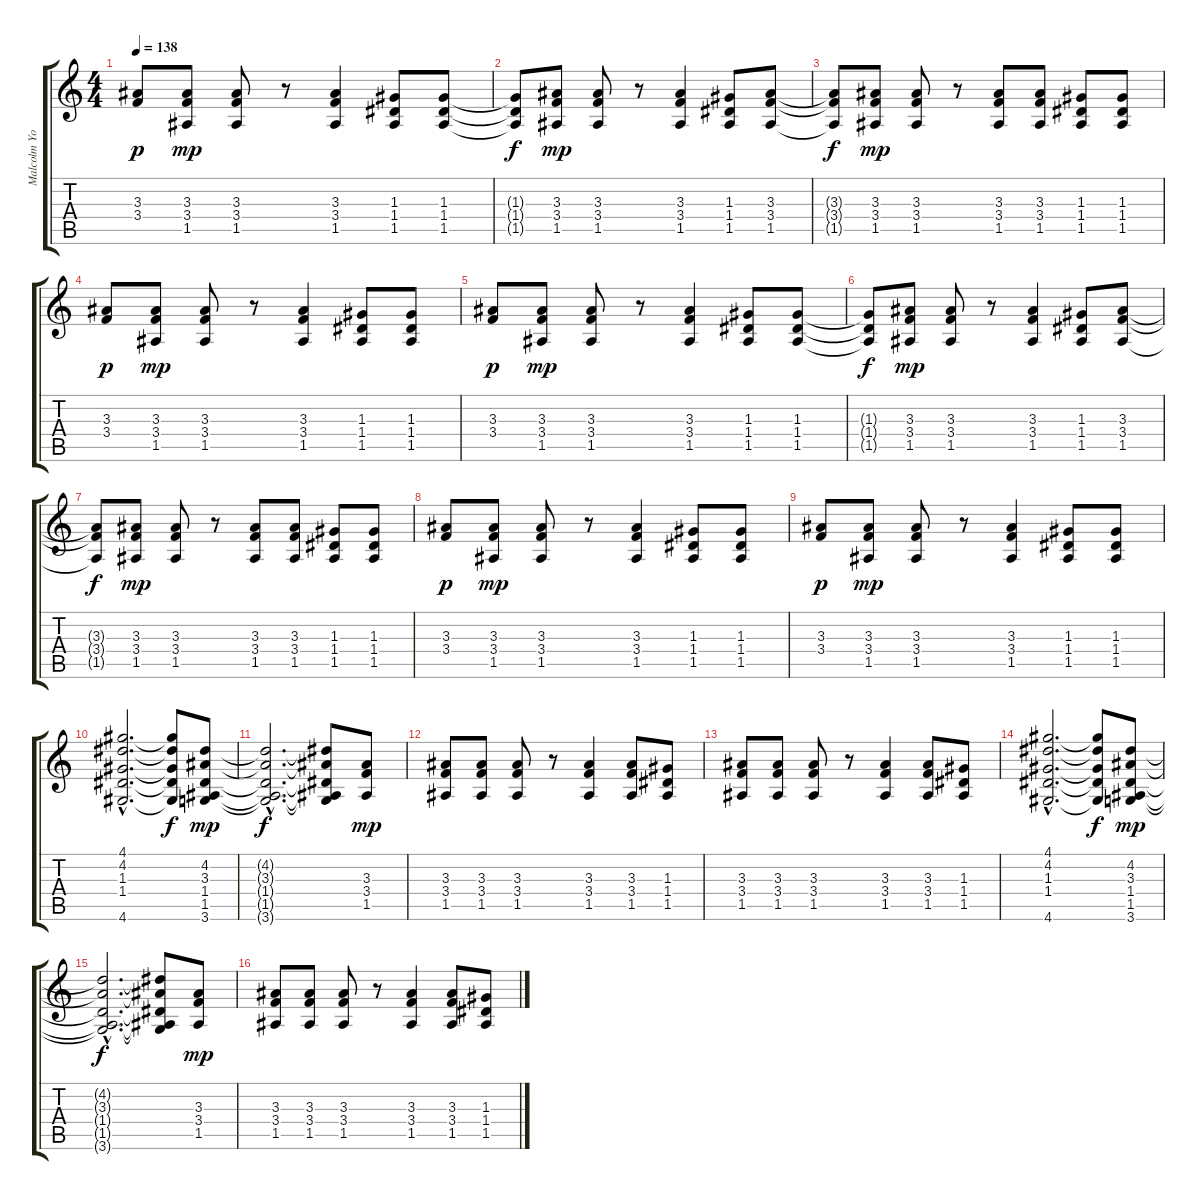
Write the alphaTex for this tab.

\track ("Malcolm Young" "Malcolm Yo") {instrument distortionguitar}
\staff {score tabs}
\tuning (E4 B3 G3 D3 A2 E2) {hide}
\ts (4 4)
\tempo 138
\clef g2
\ks c
(3.3 3.4).8{dy p} (3.3 3.4 1.5).8{dy mp} (3.3 3.4 1.5).8 r.8 (3.3 3.4 1.5).4 (1.3 1.4 1.5).8 (1.3 1.4 1.5).8 |
(1.3{t} 1.4{t} 1.5{t}).8{dy f} (3.3 3.4 1.5).8{dy mp} (3.3 3.4 1.5).8 r.8 (3.3 3.4 1.5).4 (1.3 1.4 1.5).8 (3.3 3.4 1.5).8 |
(3.3{t} 3.4{t} 1.5{t}).8{dy f} (3.3 3.4 1.5).8{dy mp} (3.3 3.4 1.5).8 r.8 (3.3 3.4 1.5).8 (3.3 3.4 1.5).8 (1.3 1.4 1.5).8 (1.3 1.4 1.5).8 |
(3.3 3.4).8{dy p} (3.3 3.4 1.5).8{dy mp} (3.3 3.4 1.5).8 r.8 (3.3 3.4 1.5).4 (1.3 1.4 1.5).8 (1.3 1.4 1.5).8 |
(3.3 3.4).8{dy p} (3.3 3.4 1.5).8{dy mp} (3.3 3.4 1.5).8 r.8 (3.3 3.4 1.5).4 (1.3 1.4 1.5).8 (1.3 1.4 1.5).8 |
(1.3{t} 1.4{t} 1.5{t}).8{dy f} (3.3 3.4 1.5).8{dy mp} (3.3 3.4 1.5).8 r.8 (3.3 3.4 1.5).4 (1.3 1.4 1.5).8 (3.3 3.4 1.5).8 |
(3.3{t} 3.4{t} 1.5{t}).8{dy f} (3.3 3.4 1.5).8{dy mp} (3.3 3.4 1.5).8 r.8 (3.3 3.4 1.5).8 (3.3 3.4 1.5).8 (1.3 1.4 1.5).8 (1.3 1.4 1.5).8 |
(3.3 3.4).8{dy p} (3.3 3.4 1.5).8{dy mp} (3.3 3.4 1.5).8 r.8 (3.3 3.4 1.5).4 (1.3 1.4 1.5).8 (1.3 1.4 1.5).8 |
(3.3 3.4).8{dy p} (3.3 3.4 1.5).8{dy mp} (3.3 3.4 1.5).8 r.8 (3.3 3.4 1.5).4 (1.3 1.4 1.5).8 (1.3 1.4 1.5).8 |
(4.1{hac} 4.2{hac} 1.3{hac} 1.4{hac} 4.6{hac}).2{d} (4.1{t} 4.2{t} 1.3{t} 1.4{t} 4.6{t}).8{dy f} (4.2 3.3 1.4 1.5 3.6).8{dy mp} |
(4.2{hac t} 3.3{hac t} 1.4{hac t} 1.5{hac t} 3.6{hac t}).2{d dy f} (4.2{t} 3.3{t} 1.4{t} 1.5{t} 3.6{t}).8 (3.3 3.4 1.5).8{dy mp} |
(3.3 3.4 1.5).8 (3.3 3.4 1.5).8 (3.3 3.4 1.5).8 r.8 (3.3 3.4 1.5).4 (3.3 3.4 1.5).8 (1.3 1.4 1.5).8 |
(3.3 3.4 1.5).8 (3.3 3.4 1.5).8 (3.3 3.4 1.5).8 r.8 (3.3 3.4 1.5).4 (3.3 3.4 1.5).8 (1.3 1.4 1.5).8 |
(4.1{hac} 4.2{hac} 1.3{hac} 1.4{hac} 4.6{hac}).2{d} (4.1{t} 4.2{t} 1.3{t} 1.4{t} 4.6{t}).8{dy f} (4.2 3.3 1.4 1.5 3.6).8{dy mp} |
(4.2{hac t} 3.3{hac t} 1.4{hac t} 1.5{hac t} 3.6{hac t}).2{d dy f} (4.2{t} 3.3{t} 1.4{t} 1.5{t} 3.6{t}).8 (3.3 3.4 1.5).8{dy mp} |
(3.3 3.4 1.5).8 (3.3 3.4 1.5).8 (3.3 3.4 1.5).8 r.8 (3.3 3.4 1.5).4 (3.3 3.4 1.5).8 (1.3 1.4 1.5).8
